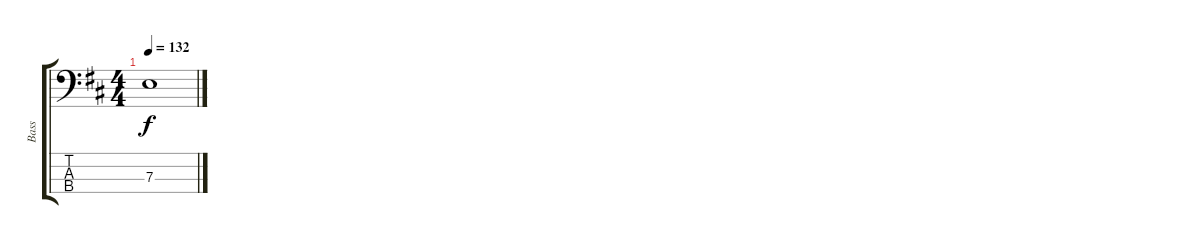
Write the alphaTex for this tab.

\track ("Bass" "Bass") {instrument electricbasspick}
\staff {score tabs}
\tuning (G2 D2 A1 E1) {hide}
\ts (4 4)
\tempo 132
\clef f4
\ks d
7.3{t}.1{dy f}
